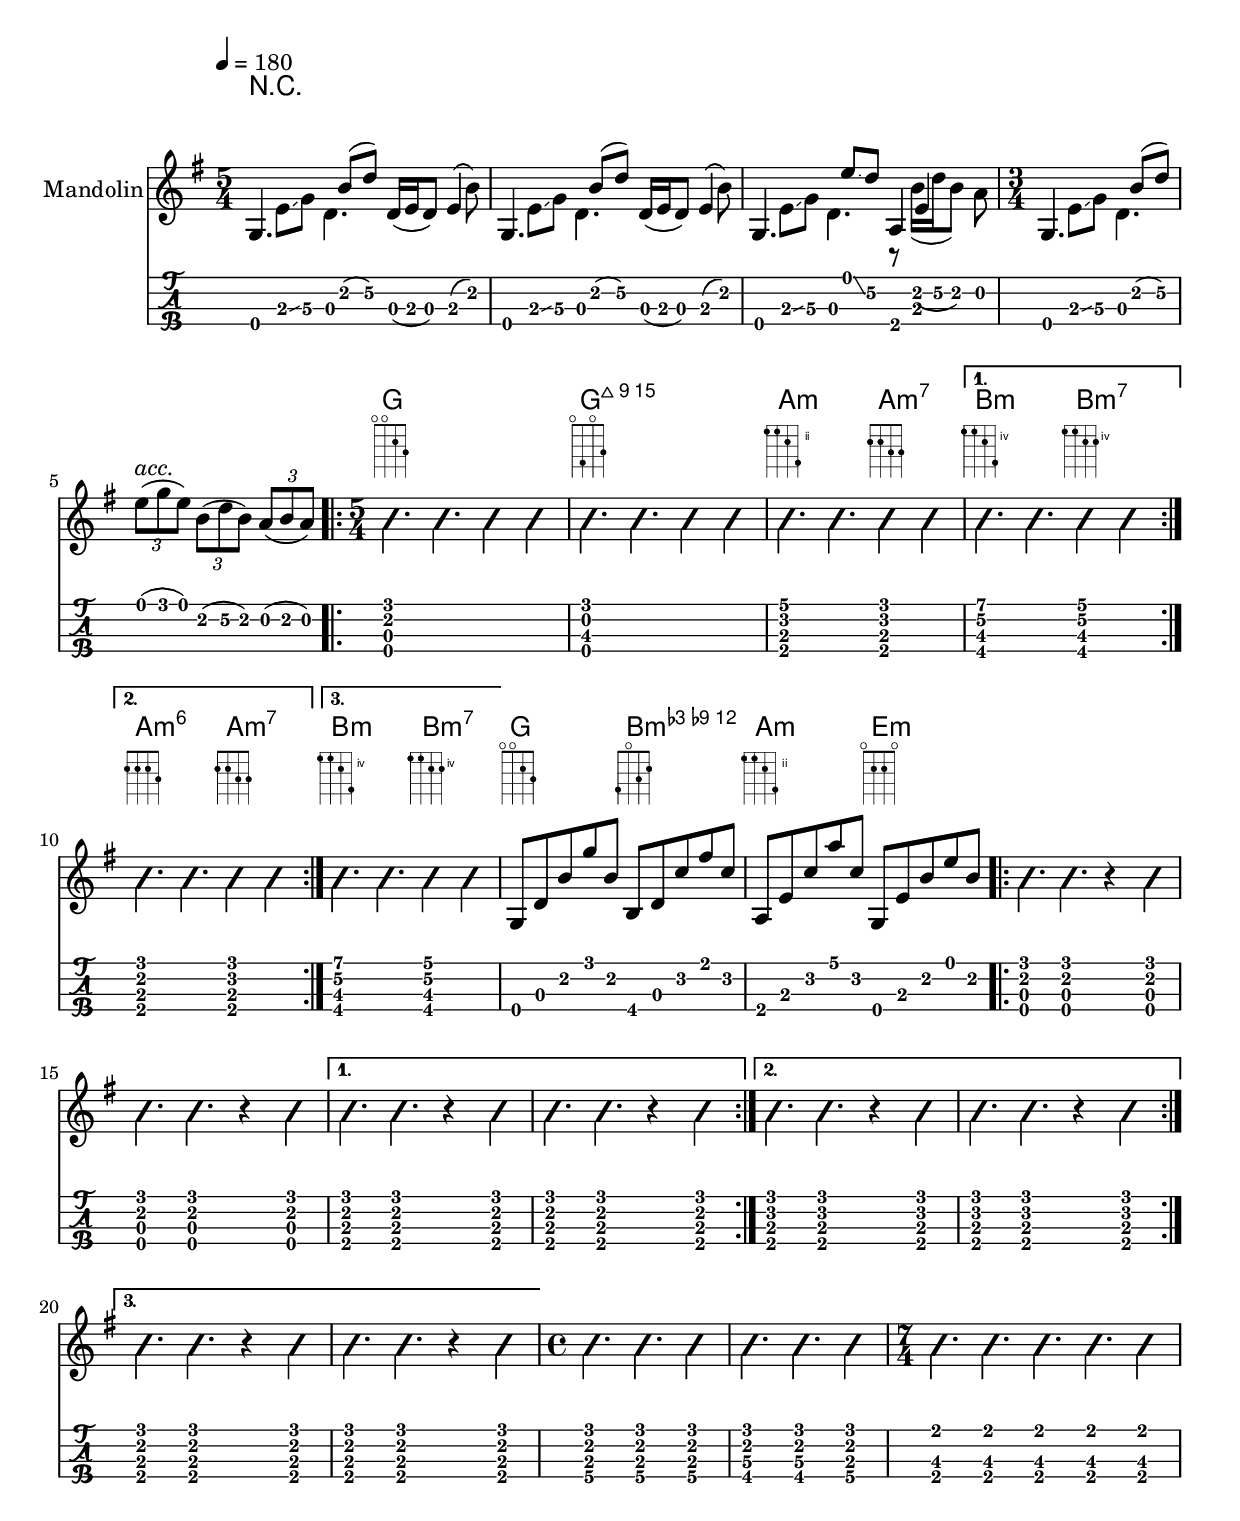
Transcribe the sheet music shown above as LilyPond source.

\include "predefined-mandolin-fretboards.ly"
halfriffone = {
  <<
    { g4. } \\
    { s8 [e'8 \glissando g'8] d'4. } \\
    { s2 b'8(d'') }
  >>
}


halfrifftwofirst = {
  {
    d'16(e'16 d'8)
    <<
      { e'4( }
      { s8 b'8) }
    >>|
  }
}

halfrifftwosecond = {
  % maybe a 3/4 bar sped up, instead of this, rit.
  \relative b'{
    %{
      \override TextSpanner.bound-details.left.text = "rit."
      \once \override TupletNumber.text =
      #(tuplet-number::append-note-wrapper
        tuplet-number::calc-fraction-text "16")
      \tuplet 9/8
    %} \tuplet 3/2{
     e8^\markup{\italic "acc."} ( [g e])
    }
    \tuplet 3/2{
      b8( [d b])
    }
    \tuplet 3/2{
      a8( [b a])
    }
  }
}

halfriffonealt = {
  <<
    { g4. } \\
    { s8 [e'8 \glissando g'8] d'4. } \\
    { s2 e''8 \glissando d'' }
  >>
}

halfrifftwoalt = {
  <<
    { a4 }
    \\
    { r8 b'16[(d''16 b'8)] a'8}
    \\
    {s8 e'4}
  >>
}

chordrest = {
  R1*5/4
  R1*5/4
  R1*5/4
  R1*3/4
  R1*3/4
}

chordone = { <g d' b' g''>1*5/4 }
chordtwo =  { <g fis' a' g''>1*5/4 }

chordthree = { <a e' c'' a''>2. }
chordthreealt = { <a e' c'' g''>2 }

chordfour = { <b fis' d'' b''>2. }
chordfouralt = { <b fis' d'' a''>2 }

chordfive = { <a e' b' g''>2. }

strumpatternone = { g4. g4. g4 g4 }


pluckone = { g8 [d' b' g'' b'] }
plucktwo = { b8 [d' c'' fis'' c''] }
pluckthree = { a8 [e' c'' a'' c''] }
pluckfour = { g8 [e' b' e'' b']}

pluckonechord = { <g d' b' g''>1*5/8 }
plucktwochord = { <b d' c'' fis''>1*5/8 }
pluckthreechord = { <a e' c'' a''>1*5/8 }
pluckfourchord = { <g e' b' e''>1*5/8 }

bridgechordrest = { r8 }

bridgechordoneministrum = { g4 } 
bridgechordoneshortstrum = { g4. }
bridgechordonelongstrum = { g4. r4 }

bridgechordonemini = { <g d' b' g''>4 }
bridgechordoneshort = { <g d' b' g''>4. }
bridgechordonelong = { <g d' b' g''>2~ <g d' b' g''>8 }

bridgechordtwomini = { <a e' b' g''>4 }
bridgechordtwoshort = { <a e' b' g''>4. }
bridgechordtwolong = { <a e' b' g''>2~ <a e' b' g''>8 }

bridgechordtwoaltmini = { <a e' c'' g''>4 }
bridgechordtwoaltshort = { <a e' c'' g''>4. }
bridgechordtwoaltlong = { <a e' c'' g''>2~ <a e' c'' g''>8}

bridgechordthreemini = { <c' e' b' g''>4 }
bridgechordthreeshort = { <c' e' b' g''>4. }
bridgechordthreelong = { <c' e' b' g''>2~  <c' e' b' g''>8 }

bridgechordfourmini = { <b g' b' g''>4 }
bridgechordfourshort = { <b g' b' g''>4. }
bridgechordfourlong = { <b g' b' g''>2~ <b g' b' g''>8 }

bridgechordfivemini = { <a fis' d' fis''>4 }
bridgechordfiveshort = { <a fis' d' fis''>4. }
bridgechordfivelong = { <a fis' d' fis''>2~ <a fis' d' fis''>8 }






\score {
  % entire score bracket

  {
    % no idea what this bracket is
    <<
      \new ChordNames
      {
        \chordmode {
          r1*21/4
          g1*5/4
          \chordtwo
          a2.:m
          a2:m7

          b2.:m
          b2:m7

          a2.:m6
          a2:m7

          b2.:m
          b2:m7

          g1*5/8
          \plucktwochord  % d1*5/8:6maj7
          a1*5/8:m
          e1*5/8:m
        }
      }

      \new FretBoards
      {
        \set Staff.stringTunings = #mandolin-tuning
        \chordrest

        \chordone
        \chordtwo

        \chordthree
        \chordthreealt

        \chordfour
        \chordfouralt

        \chordfive
        \chordthreealt

        \chordfour
        \chordfouralt

        \pluckonechord
        \plucktwochord
        \pluckthreechord
        \pluckfourchord
      }

      \new StaffGroup \with{
        instrumentName= #"Mandolin"
      }
      \new Staff
      {
        \partcombine
        \time 5/4
        \clef treble
        \key g \major
        \tempo 4 = 180

        \halfriffone \halfrifftwofirst
        \halfriffone \halfrifftwofirst
        \halfriffonealt \halfrifftwoalt

        \time 3/4
        \halfriffone \halfrifftwosecond
        \time 5/4

        \new Voice = "verse1" \with
        {
          \consists "Pitch_squash_engraver"
        }
        {
          \improvisationOn
          {
            \repeat volta 3 {
              \strumpatternone
              \strumpatternone
              \strumpatternone
            }
            \alternative {
              \strumpatternone
              \strumpatternone
              \strumpatternone
            }
          }
        }

        \pluckone
        \plucktwo
        \pluckthree
        \pluckfour

        \new Voice = "verse1" \with {
          \consists "Pitch_squash_engraver"
        }
        {
          \improvisationOn
          \bridgechordoneshortstrum
          \bridgechordonelongstrum
          \bridgechordoneministrum
               
          \bridgechordoneshortstrum
          \bridgechordonelongstrum
          \bridgechordoneministrum
          
          \bridgechordoneshortstrum
          \bridgechordonelongstrum
          \bridgechordoneministrum
          
          \bridgechordoneshortstrum
          \bridgechordonelongstrum
          \bridgechordoneministrum
          
          \bridgechordoneshortstrum
          \bridgechordonelongstrum
          \bridgechordoneministrum
          
          \bridgechordoneshortstrum
          \bridgechordonelongstrum
          \bridgechordoneministrum
          
          \bridgechordoneshortstrum
          \bridgechordonelongstrum
          \bridgechordoneministrum

          \bridgechordoneshortstrum
          \bridgechordonelongstrum
          \bridgechordoneministrum
          
          \bridgechordoneshortstrum
          \bridgechordoneshortstrum
          \bridgechordoneministrum
          
          \bridgechordoneshortstrum
          \bridgechordoneshortstrum
          \bridgechordoneministrum

          \bridgechordoneshortstrum
          \bridgechordoneshortstrum
          \bridgechordoneshortstrum
          \bridgechordoneshortstrum
          \bridgechordoneministrum
          
        }
      }

      \new TabStaff \with {
        stringTunings = #mandolin-tuning
      }
      {
        \halfriffone \halfrifftwofirst
        \halfriffone \halfrifftwofirst
        \halfriffonealt \halfrifftwoalt
        \halfriffone \halfrifftwosecond

        \chordone
        \chordtwo

        \chordthree
        \chordthreealt

        \chordfour
        \chordfouralt

        \chordfive
        \chordthreealt

        \chordfour
        \chordfouralt

        \pluckone
        \plucktwo
        \pluckthree
        \pluckfour

        \repeat volta 3 {
        \bridgechordoneshort
        \bridgechordonelong
        \bridgechordonemini

        \bridgechordoneshort
        \bridgechordonelong
        \bridgechordonemini
        }
        
        \alternative
        {
        { % 1
        \bridgechordtwoshort
        \bridgechordtwolong
        \bridgechordtwomini
        
        \bridgechordtwoshort
        \bridgechordtwolong
        \bridgechordtwomini
        }
        { % 2
        \bridgechordtwoaltshort
        \bridgechordtwoaltlong
        \bridgechordtwoaltmini
        
        \bridgechordtwoaltshort
        \bridgechordtwoaltlong
        \bridgechordtwoaltmini
        }
        { % 3
        \bridgechordtwoshort
        \bridgechordtwolong
        \bridgechordtwomini
        
        \bridgechordtwoshort
        \bridgechordtwolong
        \bridgechordtwomini
        }
        }
        
        \time 4/4
        
        \bridgechordthreeshort
        \bridgechordthreeshort
        \bridgechordthreemini
        
        \bridgechordfourshort
        \bridgechordfourshort
        \bridgechordthreemini
        
        \time 7/4
        \bridgechordfiveshort
        \bridgechordfiveshort
        \bridgechordfiveshort
        \bridgechordfiveshort
        \bridgechordfivemini
      }
    >>
    }
  %\midi {}
  \layout {}
}


%{
      \new DrumStaff \with
      {
        instrumentName = #"Mouth"
      }
      {
        \time 5/4
        {
          R1*5/4
          R1*5/4
          R1*5/4
          R1*3/4
          R1*3/4
        }
      }
    >>
  }
}
%}